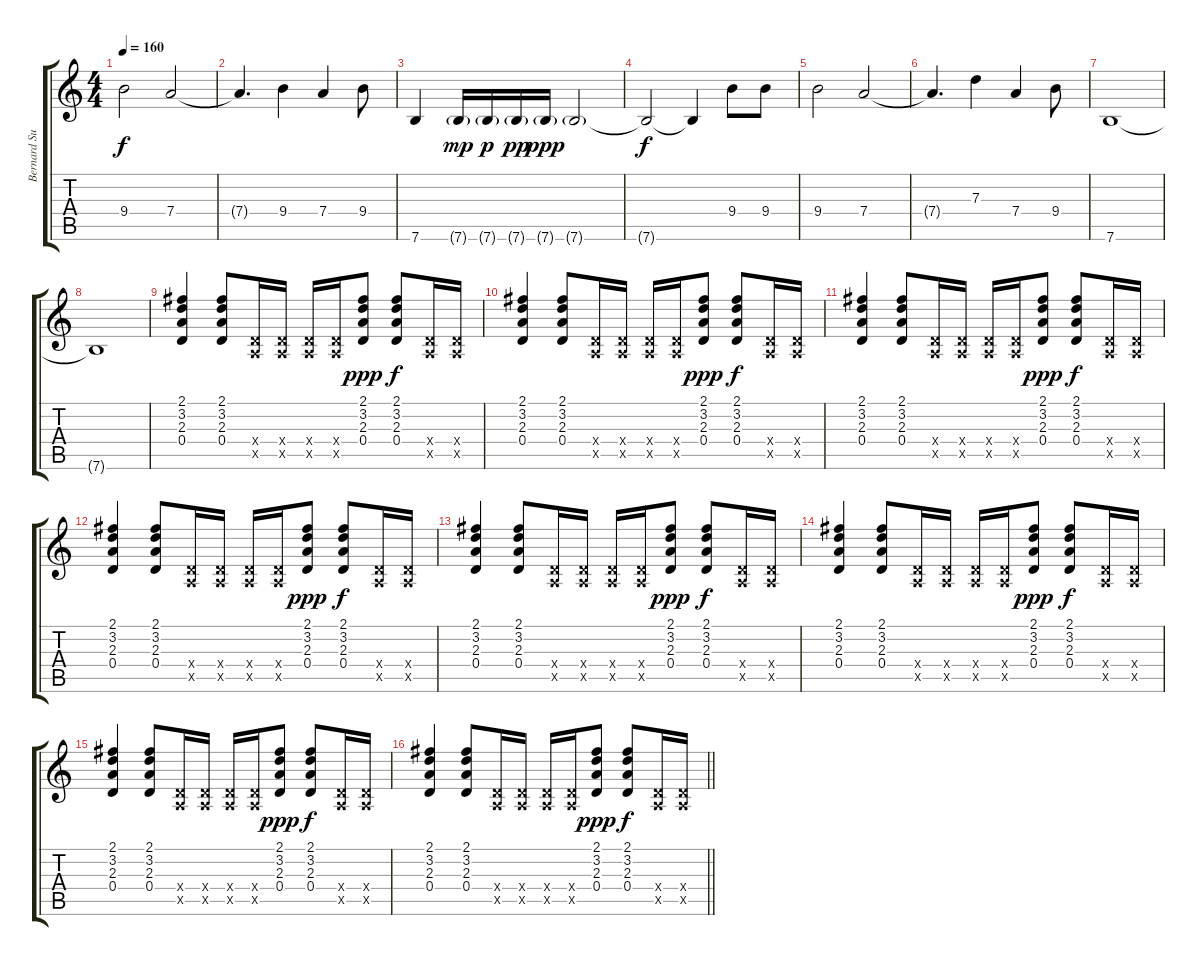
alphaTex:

\track ("Bernard Sumner" "Bernard Su") {instrument overdrivenguitar}
\staff {score tabs}
\tuning (E4 B3 G3 D3 A2 E2) {hide}
\ts (4 4)
\tempo 160
\clef g2
\ks c
9.4.2{dy f} 7.4.2 |
7.4{t}.4{d} 9.4.4 7.4.4 9.4.8 |
7.6.4 7.6{g}.16{dy mp} 7.6{g}.16{dy p} 7.6{g}.16{dy pp} 7.6{g}.16{dy ppp} 7.6{g}.2 |
7.6{t}.2{dy f} 7.6{t}.4 9.4.8 9.4.8 |
9.4.2 7.4.2 |
7.4{t}.4{d} 7.3.4 7.4.4 9.4.8 |
7.6.1 |
7.6{t}.1 |
(2.1 3.2 2.3 0.4).4{instrument overdrivenguitar} (2.1 3.2 2.3 0.4).8 (0.4{x} 0.5{x}).16 (0.4{x} 0.5{x}).16 (0.4{x} 0.5{x}).16 (0.4{x} 0.5{x}).16 (2.1 3.2 2.3 0.4).8{dy ppp} (2.1 3.2 2.3 0.4).8{dy f} (0.4{x} 0.5{x}).16 (0.4{x} 0.5{x}).16 |
(2.1 3.2 2.3 0.4).4 (2.1 3.2 2.3 0.4).8 (0.4{x} 0.5{x}).16 (0.4{x} 0.5{x}).16 (0.4{x} 0.5{x}).16 (0.4{x} 0.5{x}).16 (2.1 3.2 2.3 0.4).8{dy ppp} (2.1 3.2 2.3 0.4).8{dy f} (0.4{x} 0.5{x}).16 (0.4{x} 0.5{x}).16 |
(2.1 3.2 2.3 0.4).4 (2.1 3.2 2.3 0.4).8 (0.4{x} 0.5{x}).16 (0.4{x} 0.5{x}).16 (0.4{x} 0.5{x}).16 (0.4{x} 0.5{x}).16 (2.1 3.2 2.3 0.4).8{dy ppp} (2.1 3.2 2.3 0.4).8{dy f} (0.4{x} 0.5{x}).16 (0.4{x} 0.5{x}).16 |
(2.1 3.2 2.3 0.4).4 (2.1 3.2 2.3 0.4).8 (0.4{x} 0.5{x}).16 (0.4{x} 0.5{x}).16 (0.4{x} 0.5{x}).16 (0.4{x} 0.5{x}).16 (2.1 3.2 2.3 0.4).8{dy ppp} (2.1 3.2 2.3 0.4).8{dy f} (0.4{x} 0.5{x}).16 (0.4{x} 0.5{x}).16 |
(2.1 3.2 2.3 0.4).4 (2.1 3.2 2.3 0.4).8 (0.4{x} 0.5{x}).16 (0.4{x} 0.5{x}).16 (0.4{x} 0.5{x}).16 (0.4{x} 0.5{x}).16 (2.1 3.2 2.3 0.4).8{dy ppp} (2.1 3.2 2.3 0.4).8{dy f} (0.4{x} 0.5{x}).16 (0.4{x} 0.5{x}).16 |
(2.1 3.2 2.3 0.4).4 (2.1 3.2 2.3 0.4).8 (0.4{x} 0.5{x}).16 (0.4{x} 0.5{x}).16 (0.4{x} 0.5{x}).16 (0.4{x} 0.5{x}).16 (2.1 3.2 2.3 0.4).8{dy ppp} (2.1 3.2 2.3 0.4).8{dy f} (0.4{x} 0.5{x}).16 (0.4{x} 0.5{x}).16 |
(2.1 3.2 2.3 0.4).4 (2.1 3.2 2.3 0.4).8 (0.4{x} 0.5{x}).16 (0.4{x} 0.5{x}).16 (0.4{x} 0.5{x}).16 (0.4{x} 0.5{x}).16 (2.1 3.2 2.3 0.4).8{dy ppp} (2.1 3.2 2.3 0.4).8{dy f} (0.4{x} 0.5{x}).16 (0.4{x} 0.5{x}).16 |
\barLineRight lightlight
(2.1 3.2 2.3 0.4).4 (2.1 3.2 2.3 0.4).8 (0.4{x} 0.5{x}).16 (0.4{x} 0.5{x}).16 (0.4{x} 0.5{x}).16 (0.4{x} 0.5{x}).16 (2.1 3.2 2.3 0.4).8{dy ppp} (2.1 3.2 2.3 0.4).8{dy f} (0.4{x} 0.5{x}).16 (0.4{x} 0.5{x}).16
